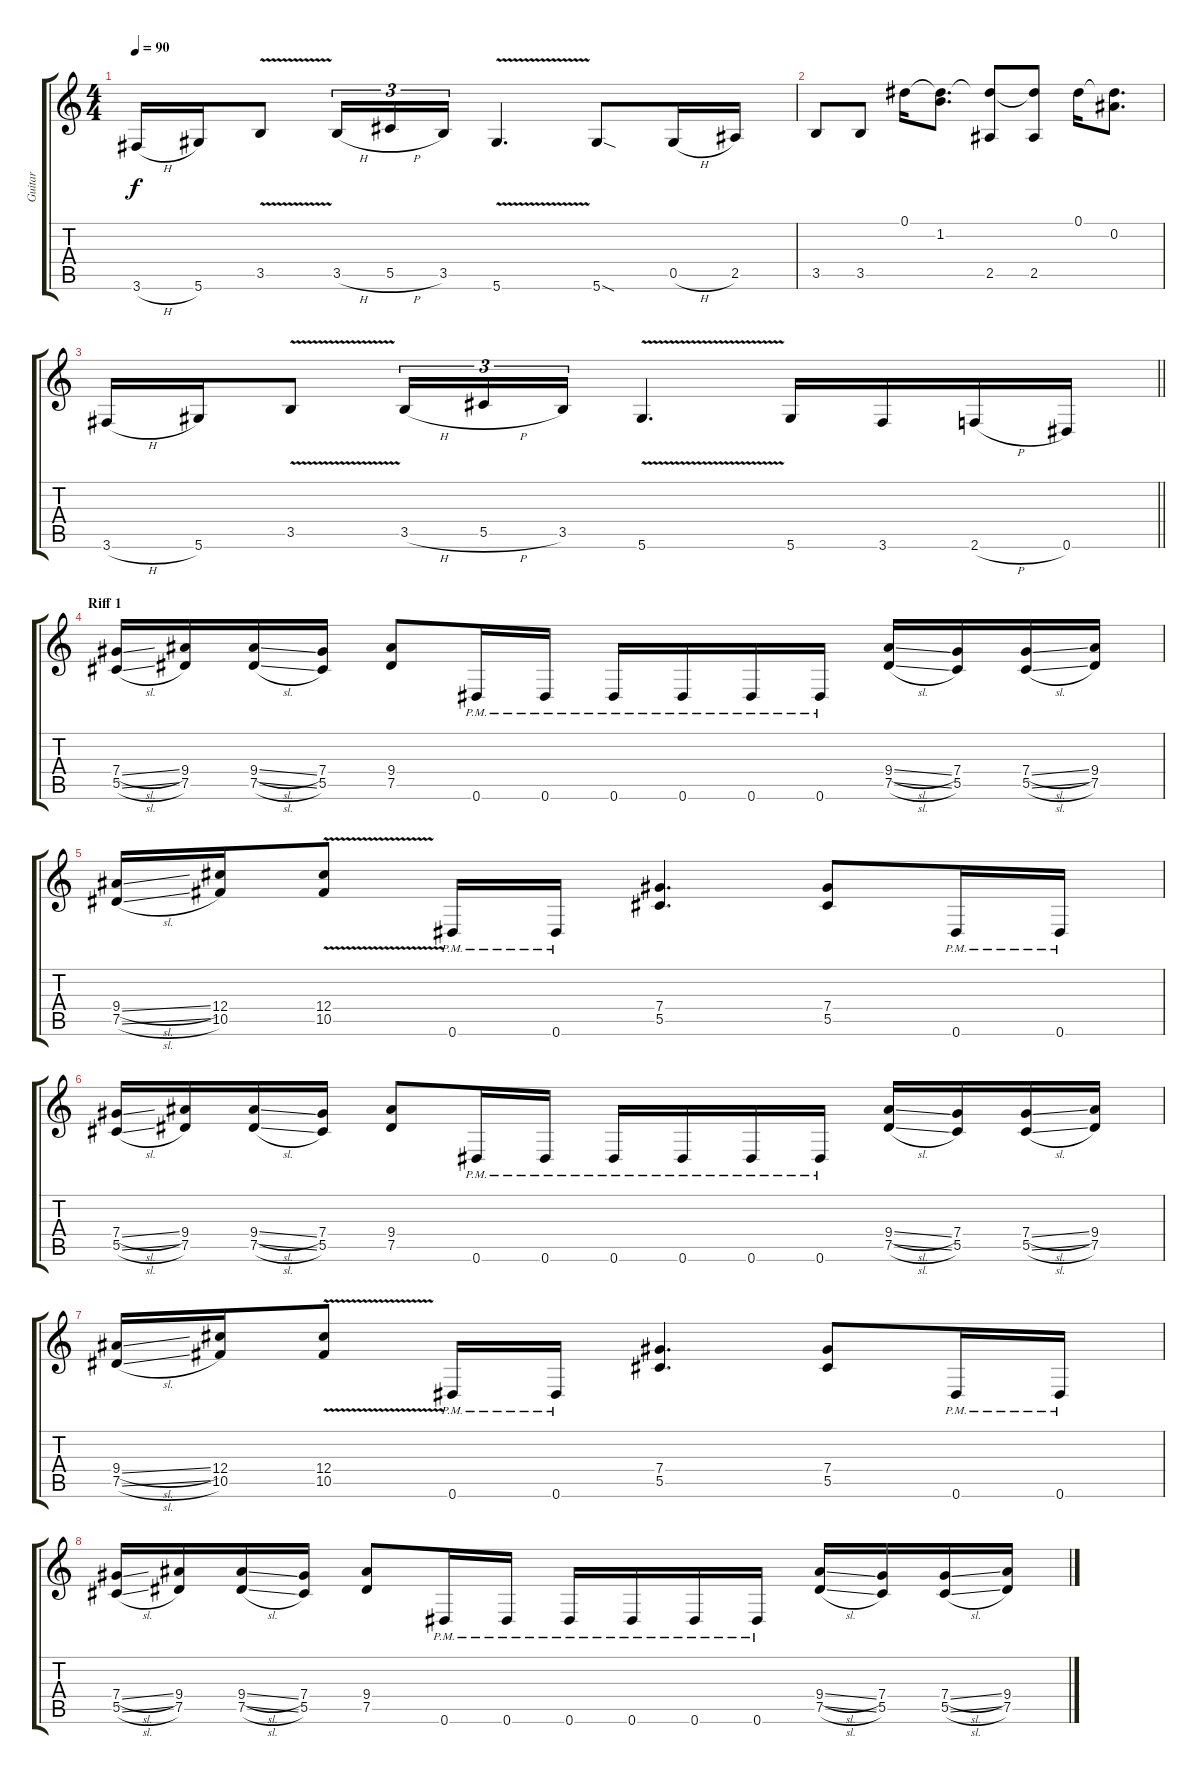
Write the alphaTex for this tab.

\track ("Guitar" "Guitar") {instrument distortionguitar}
\staff {score tabs}
\tuning (Eb4 Bb3 Gb3 Db3 Ab2 Eb2) {hide}
\ts (4 4)
\tempo 90
\clef g2
\ks c
3.6{h}.16{dy f} 5.6.16 3.5{v}.8 3.5{h}.16{tu (3 2)} 5.5{h}.16{tu (3 2)} 3.5.16{tu (3 2)} 5.6{v}.4{d} 5.6{sod}.8 0.5{h}.16 2.5.16 |
3.5.8 3.5.8 0.1.16 (0.1{t} 1.2).8{d} (0.1{t} 2.5).8 (0.1{t} 2.5).8 0.1.16 (0.1{t} 0.2).8{d} |
\barLineRight lightlight
3.6{h}.16 5.6.16 3.5{v}.8 3.5{h}.16{tu (3 2)} 5.5{h}.16{tu (3 2)} 3.5.16{tu (3 2)} 5.6{v}.4{d} 5.6.16 3.6.16 2.6{h}.16 0.6.16 |
\section ("" "Riff 1")
(7.4{sl} 5.5{sl}).16 (9.4 7.5).16 (9.4{sl} 7.5{sl}).16 (7.4 5.5).16 (9.4 7.5).8 0.6{pm}.16 0.6{pm}.16 0.6{pm}.16 0.6{pm}.16 0.6{pm}.16 0.6{pm}.16 (9.4{sl} 7.5{sl}).16 (7.4 5.5).16 (7.4{sl} 5.5{sl}).16 (9.4 7.5).16 |
(9.4{sl} 7.5{sl}).16 (12.4 10.5).16 (12.4 10.5{v}).8 0.6{pm}.16 0.6{pm}.16 (7.4 5.5).4{d} (7.4 5.5).8 0.6{pm}.16 0.6{pm}.16 |
(7.4{sl} 5.5{sl}).16 (9.4 7.5).16 (9.4{sl} 7.5{sl}).16 (7.4 5.5).16 (9.4 7.5).8 0.6{pm}.16 0.6{pm}.16 0.6{pm}.16 0.6{pm}.16 0.6{pm}.16 0.6{pm}.16 (9.4{sl} 7.5{sl}).16 (7.4 5.5).16 (7.4{sl} 5.5{sl}).16 (9.4 7.5).16 |
(9.4{sl} 7.5{sl}).16 (12.4 10.5).16 (12.4 10.5{v}).8 0.6{pm}.16 0.6{pm}.16 (7.4 5.5).4{d} (7.4 5.5).8 0.6{pm}.16 0.6{pm}.16 |
(7.4{sl} 5.5{sl}).16 (9.4 7.5).16 (9.4{sl} 7.5{sl}).16 (7.4 5.5).16 (9.4 7.5).8 0.6{pm}.16 0.6{pm}.16 0.6{pm}.16 0.6{pm}.16 0.6{pm}.16 0.6{pm}.16 (9.4{sl} 7.5{sl}).16 (7.4 5.5).16 (7.4{sl} 5.5{sl}).16 (9.4 7.5).16
